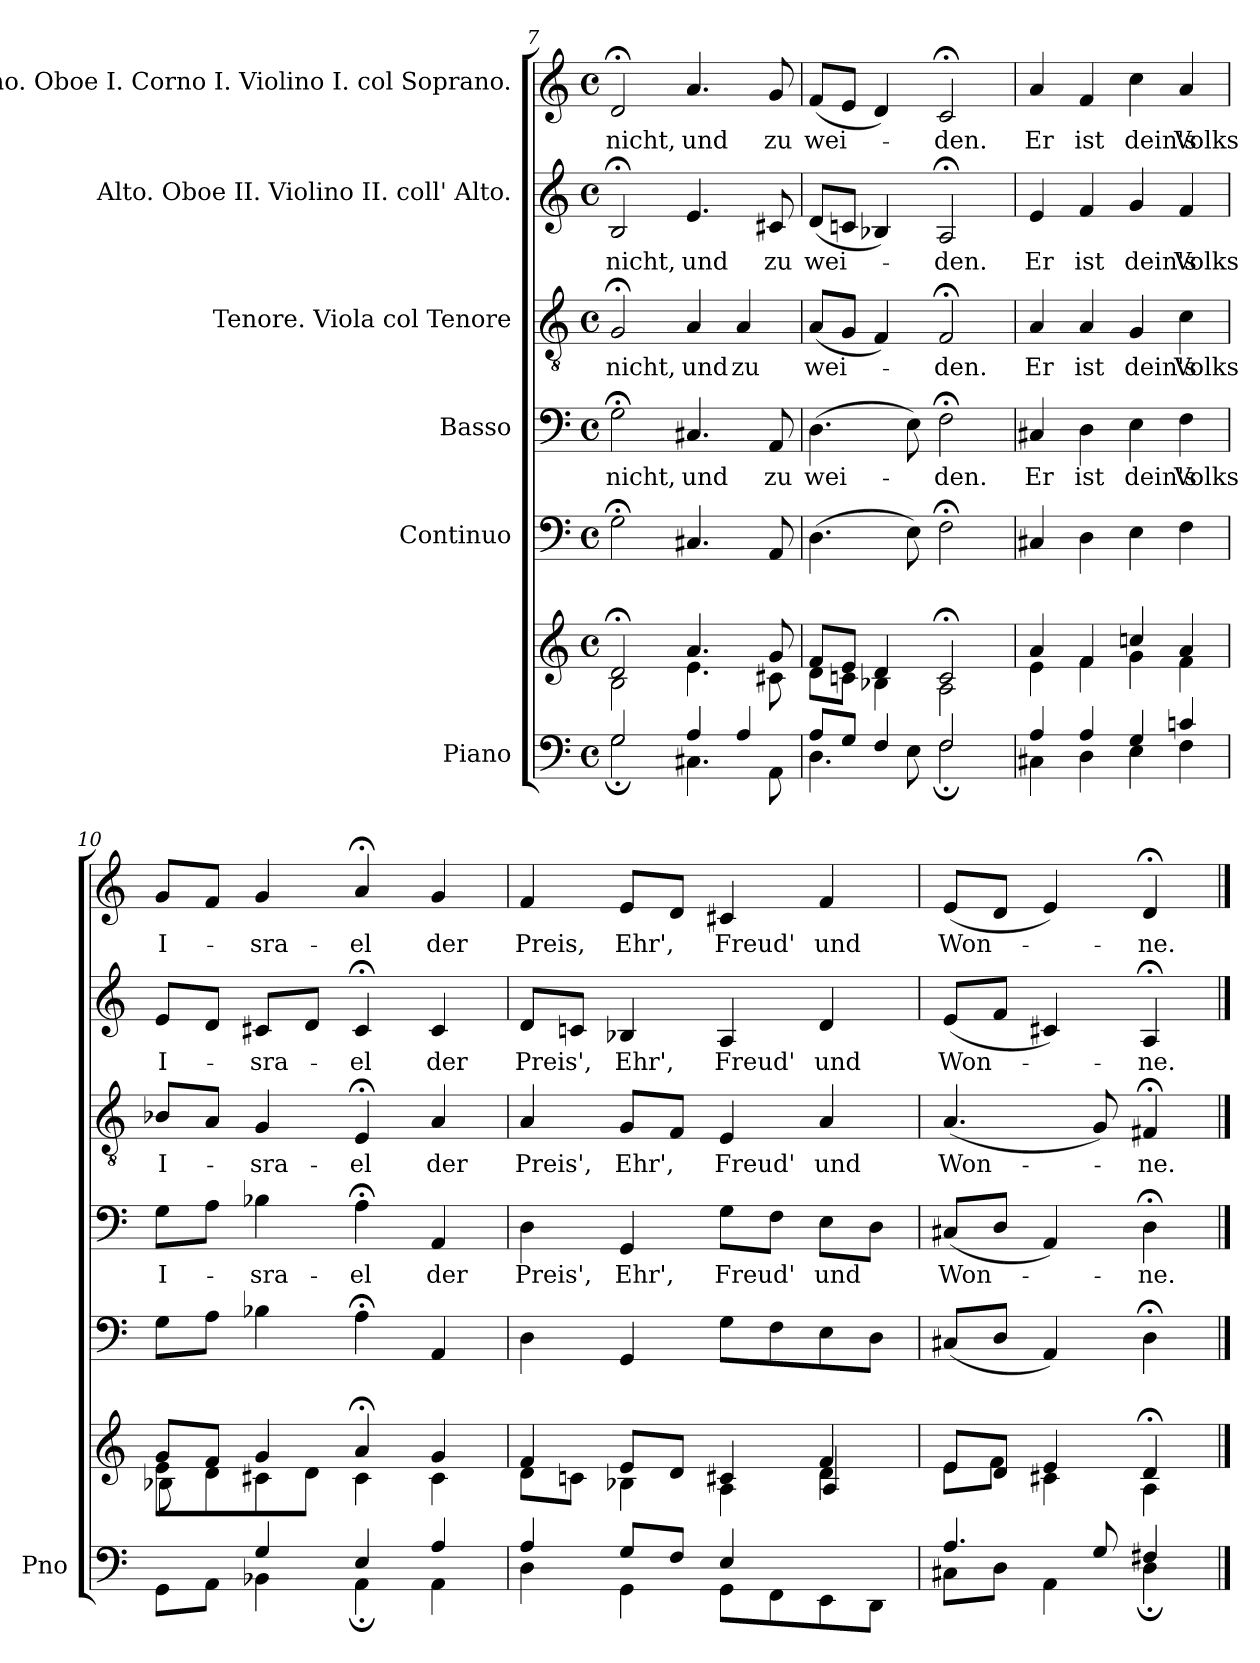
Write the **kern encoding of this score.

**kern	**kern	**kern	**kern	**text	**kern	**text	**kern	**text	**kern	**text
*part6	*part6	*part5	*part4	*part4	*part3	*part3	*part2	*part2	*part1	*part1
*staff7	*staff6	*staff5	*staff4	*staff4	*staff3	*staff3	*staff2	*staff2	*staff1	*staff1
*I"Piano	*	*I"Continuo	*I"Basso	*	*I"Tenore. Viola col Tenore	*	*I"Alto. Oboe II. Violino II. coll' Alto.	*	*I"Soprano. Oboe I. Corno I. Violino I. col Soprano.	*
*I'Pno	*	*	*	*	*	*	*	*	*	*
*clefF4	*clefG2	*clefF4	*clefF4	*	*clefGv2	*	*clefG2	*	*clefG2	*
*k[]	*k[]	*k[]	*k[]	*	*k[]	*	*k[]	*	*k[]	*
*M4/4	*M4/4	*M4/4	*M4/4	*	*M4/4	*	*M4/4	*	*M4/4	*
*met(c)	*met(c)	*met(c)	*met(c)	*	*met(c)	*	*met(c)	*	*met(c)	*
=7	=7	=7	=7	=7	=7	=7	=7	=7	=7	=7
*^	*^	*	*	*	*	*	*	*	*	*
!	!	!	!	!	!	!LO:LY:b	!	!LO:LY:b	!	!LO:LY:b	!	!LO:LY:b
2G/	2G;\	2d;</	2B\	2G;<\	2G;<\	nicht,	2G;</	nicht,	2B;</	nicht,	2d;</	nicht,
!	!	!	!	!	!	!LO:LY:b	!	!LO:LY:b	!	!LO:LY:b	!	!LO:LY:b
4A/	4.C#X\	4.a/	4.e\	4.C#X/	4.C#X/	und	4A/	und	4.e/	und	4.a/	und
!	!	!	!	!	!	!	!	!LO:LY:b	!	!	!	!
4A/	.	.	.	.	.	.	4A/	zu	.	.	.	.
!	!	!	!	!	!	!LO:LY:b	!	!	!	!LO:LY:b	!	!LO:LY:b
.	8AA\	8g/	8c#X\	8AA/	8AA/	zu	.	.	8c#X/	zu	8g/	zu
=8	=8	=8	=8	=8	=8	=8	=8	=8	=8	=8	=8	=8
!	!	!	!	!	!	!LO:LY:b	!	!LO:LY:b	!	!LO:LY:b	!	!LO:LY:b
8A/L	4.D\	8f/L	8d\L	(4.D\	(4.D\	wei-	(8A/L	wei-	(8d/L	wei-	(8f/L	wei-
8G/J	.	8e/J	8cn\J	.	.	.	8G/J	.	8cn/J	.	8e/J	.
4F/	.	4d/	4B-X\	.	.	.	4F/)	.	4B-X/)	.	4d/)	.
.	8E\	.	.	8E\)	8E\)	.	.	.	.	.	.	.
!	!	!	!	!	!	!LO:LY:b	!	!LO:LY:b	!	!LO:LY:b	!	!LO:LY:b
2F/	2F;\	2c;</	2A\	2F;<\	2F;<\	den.	2F;</	-den.	2A;</	-den.	2c;</	-den.
!!LO:PB:g=z
=9	=9	=9	=9	=9	=9	=9	=9	=9	=9	=9	=9	=9
!	!	!	!	!	!	!LO:LY:b	!	!LO:LY:b	!	!LO:LY:b	!	!LO:LY:b
4A/	4C#X\	4a/	4e\	4C#X/	4C#X/	Er	4A/	Er	4e/	Er	4a/	Er
!	!	!	!	!	!	!LO:LY:b	!	!LO:LY:b	!	!LO:LY:b	!	!LO:LY:b
4A/	4D\	4f/	4f\	4D\	4D\	ist	4A/	ist	4f/	ist	4f/	ist
!	!	!	!	!	!	!LO:LY:b	!	!LO:LY:b	!	!LO:LY:b	!	!LO:LY:b
4G/	4E\	4ccn/	4g\	4E\	4E\	dein's	4G/	dein's	4g/	dein's	4cc\	dein's
!	!	!	!	!	!	!LO:LY:b	!	!LO:LY:b	!	!LO:LY:b	!	!LO:LY:b
4cn/	4F\	4a/	4f\	4F\	4F\	Volks	4c\	Volks	4f/	Volks	4a/	Volks
=10	=10	=10	=10	=10	=10	=10	=10	=10	=10	=10	=10	=10
*	*	*	*^	*	*	*	*	*	*	*	*	*
!	!	!	!	!	!	!	!LO:LY:b	!	!LO:LY:b	!	!LO:LY:b	!	!LO:LY:b
8ryy	8GG\L	8g/L	8e\L	8B-X\L	8G\L	8G\L	I-	8B-X/L	I-	8e/L	I-	8g/L	I-
8A/J	8AA\J	8f/J	8d\	2..ryy	8A\J	8A\J	.	8A/J	.	8d/J	.	8f/J	.
!	!	!	!	!	!	!	!LO:LY:b	!	!LO:LY:b	!	!LO:LY:b	!	!LO:LY:b
4G/	4BB-X\	4g/	8c#X\	.	4B-X\	4B-X\	-sra-	4G/	-sra-	8c#X/L	-sra-	4g/	-sra-
.	.	.	8d\J	.	.	.	.	.	.	8d/J	.	.	.
!	!	!	!	!	!	!	!LO:LY:b	!	!LO:LY:b	!	!LO:LY:b	!	!LO:LY:b
4E/	4AA;\	4a;</	4c#\	.	4A;<\	4A;<\	-el	4E;</	-el	4c#;</	-el	4a;</	-el
!	!	!	!	!	!	!	!LO:LY:b	!	!LO:LY:b	!	!LO:LY:b	!	!LO:LY:b
4A/	4AA\	4g/	4c#\	.	4AA/	4AA/	der	4A/	der	4c#/	der	4g/	der
=11	=11	=11	=11	=11	=11	=11	=11	=11	=11	=11	=11	=11	=11
!	!	!	!	!	!	!	!LO:LY:b	!	!LO:LY:b	!	!LO:LY:b	!	!LO:LY:b
4A/	4D\	4f/	8d\L	2.ryy	4D\	4D\	Preis',	4A/	Preis',	8d/L	Preis',	4f/	Preis,
.	.	.	8cn\J	.	.	.	.	.	.	8cn/J	.	.	.
!	!	!	!	!	!	!	!LO:LY:b	!	!LO:LY:b	!	!LO:LY:b	!	!LO:LY:b
8G/L	4GG\	8e/L	4B-X\	.	4GG/	4GG/	Ehr',	8G/L	Ehr',	4B-X/	Ehr',	8e/L	Ehr',
8F/J	.	8d/J	.	.	.	.	.	8F/J	.	.	.	8d/J	.
!	!	!	!	!	!	!	!LO:LY:b	!	!LO:LY:b	!	!LO:LY:b	!	!LO:LY:b
4E/	8GG\L	4c#X/	4A\	.	8G\L	8G\L	Freud'	4E/	Freud'	4A/	Freud'	4c#X/	Freud'
.	8FF\	.	.	.	8F\	8F\J	.	.	.	.	.	.	.
!	!	!	!	!	!	!	!LO:LY:b	!	!LO:LY:b	!	!LO:LY:b	!	!LO:LY:b
4ryy	8EE\	4f/	4d\	4A/	8E\	8E\L	und	4A/	und	4d/	und	4f/	und
.	8DD\J	.	.	.	8D\J	8D\J	.	.	.	.	.	.	.
*	*	*	*v	*v	*	*	*	*	*	*	*	*	*
=12	=12	=12	=12	=12	=12	=12	=12	=12	=12	=12	=12	=12
!	!	!	!	!	!	!LO:LY:b	!	!LO:LY:b	!	!LO:LY:b	!	!LO:LY:b
4.A/	8C#X\L	8e/L	8e\L	(8C#X/L	(8C#X/L	Won-	(4.A/	Won-	(8e/L	Won-	(8e/L	Won-
.	8D\J	8d/J	8f\J	8D/J	8D/J	.	.	.	8f/J	.	8d/J	.
.	4AA\	4e/	4c#X\	4AA/)	4AA/)	.	.	.	4c#X/)	.	4e/)	.
8G/	.	.	.	.	.	.	8G/)	.	.	.	.	.
!	!	!	!	!	!	!LO:LY:b	!	!LO:LY:b	!	!LO:LY:b	!	!LO:LY:b
4F#X/	4D;\	4d;</	4A\	4D;<\	4D;<\	-ne.	4F#X;</	-ne.	4A;</	-ne.	4d;</	-ne.
*v	*v	*	*	*	*	*	*	*	*	*	*	*
*	*v	*v	*	*	*	*	*	*	*	*	*
==	==	==	==	==	==	==	==	==	==	==
*-	*-	*-	*-	*-	*-	*-	*-	*-	*-	*-
